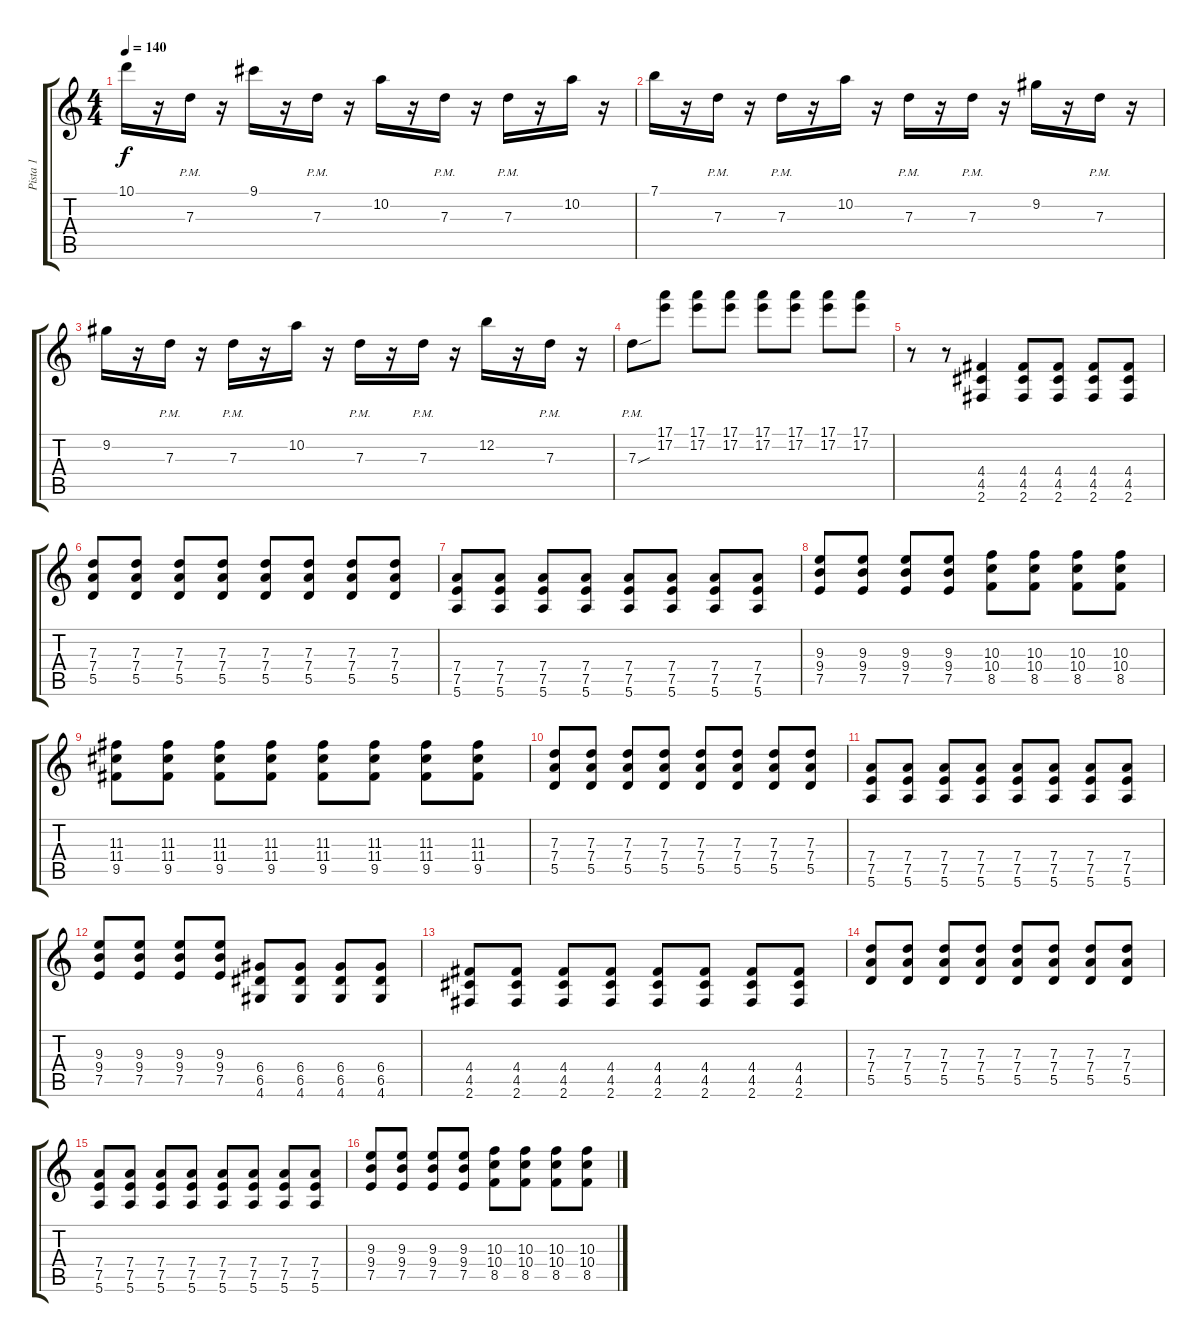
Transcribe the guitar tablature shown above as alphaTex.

\track ("Pista 1" "Pista 1") {instrument distortionguitar}
\staff {score tabs}
\tuning (E4 B3 G3 D3 A2 E2) {hide}
\ts (4 4)
\tempo 140
\clef g2
\ks c
10.1.16{dy f} r.16 7.3{pm}.16 r.16 9.1.16 r.16 7.3{pm}.16 r.16 10.2.16 r.16 7.3{pm}.16 r.16 7.3{pm}.16 r.16 10.2.16 r.16 |
7.1.16 r.16 7.3{pm}.16 r.16 7.3{pm}.16 r.16 10.2.16 r.16 7.3{pm}.16 r.16 7.3{pm}.16 r.16 9.2.16 r.16 7.3{pm}.16 r.16 |
9.2.16 r.16 7.3{pm}.16 r.16 7.3{pm}.16 r.16 10.2.16 r.16 7.3{pm}.16 r.16 7.3{pm}.16 r.16 12.2.16 r.16 7.3{pm}.16 r.16 |
7.3{sou pm}.8 (17.1 17.2).8 (17.1 17.2).8 (17.1 17.2).8 (17.1 17.2).8 (17.1 17.2).8 (17.1 17.2).8 (17.1 17.2).8 |
r.8 r.8 (4.4 4.5 2.6).4 (4.4 4.5 2.6).8 (4.4 4.5 2.6).8 (4.4 4.5 2.6).8 (4.4 4.5 2.6).8 |
(7.3 7.4 5.5).8 (7.3 7.4 5.5).8 (7.3 7.4 5.5).8 (7.3 7.4 5.5).8 (7.3 7.4 5.5).8 (7.3 7.4 5.5).8 (7.3 7.4 5.5).8 (7.3 7.4 5.5).8 |
(7.4 7.5 5.6).8 (7.4 7.5 5.6).8 (7.4 7.5 5.6).8 (7.4 7.5 5.6).8 (7.4 7.5 5.6).8 (7.4 7.5 5.6).8 (7.4 7.5 5.6).8 (7.4 7.5 5.6).8 |
(9.3 9.4 7.5).8 (9.3 9.4 7.5).8 (9.3 9.4 7.5).8 (9.3 9.4 7.5).8 (10.3 10.4 8.5).8 (10.3 10.4 8.5).8 (10.3 10.4 8.5).8 (10.3 10.4 8.5).8 |
(11.3 11.4 9.5).8 (11.3 11.4 9.5).8 (11.3 11.4 9.5).8 (11.3 11.4 9.5).8 (11.3 11.4 9.5).8 (11.3 11.4 9.5).8 (11.3 11.4 9.5).8 (11.3 11.4 9.5).8 |
(7.3 7.4 5.5).8 (7.3 7.4 5.5).8 (7.3 7.4 5.5).8 (7.3 7.4 5.5).8 (7.3 7.4 5.5).8 (7.3 7.4 5.5).8 (7.3 7.4 5.5).8 (7.3 7.4 5.5).8 |
(7.4 7.5 5.6).8 (7.4 7.5 5.6).8 (7.4 7.5 5.6).8 (7.4 7.5 5.6).8 (7.4 7.5 5.6).8 (7.4 7.5 5.6).8 (7.4 7.5 5.6).8 (7.4 7.5 5.6).8 |
(9.3 9.4 7.5).8 (9.3 9.4 7.5).8 (9.3 9.4 7.5).8 (9.3 9.4 7.5).8 (6.4 6.5 4.6).8 (6.4 6.5 4.6).8 (6.4 6.5 4.6).8 (6.4 6.5 4.6).8 |
(4.4 4.5 2.6).8 (4.4 4.5 2.6).8 (4.4 4.5 2.6).8 (4.4 4.5 2.6).8 (4.4 4.5 2.6).8 (4.4 4.5 2.6).8 (4.4 4.5 2.6).8 (4.4 4.5 2.6).8 |
(7.3 7.4 5.5).8 (7.3 7.4 5.5).8 (7.3 7.4 5.5).8 (7.3 7.4 5.5).8 (7.3 7.4 5.5).8 (7.3 7.4 5.5).8 (7.3 7.4 5.5).8 (7.3 7.4 5.5).8 |
(7.4 7.5 5.6).8 (7.4 7.5 5.6).8 (7.4 7.5 5.6).8 (7.4 7.5 5.6).8 (7.4 7.5 5.6).8 (7.4 7.5 5.6).8 (7.4 7.5 5.6).8 (7.4 7.5 5.6).8 |
(9.3 9.4 7.5).8 (9.3 9.4 7.5).8 (9.3 9.4 7.5).8 (9.3 9.4 7.5).8 (10.3 10.4 8.5).8 (10.3 10.4 8.5).8 (10.3 10.4 8.5).8 (10.3 10.4 8.5).8
